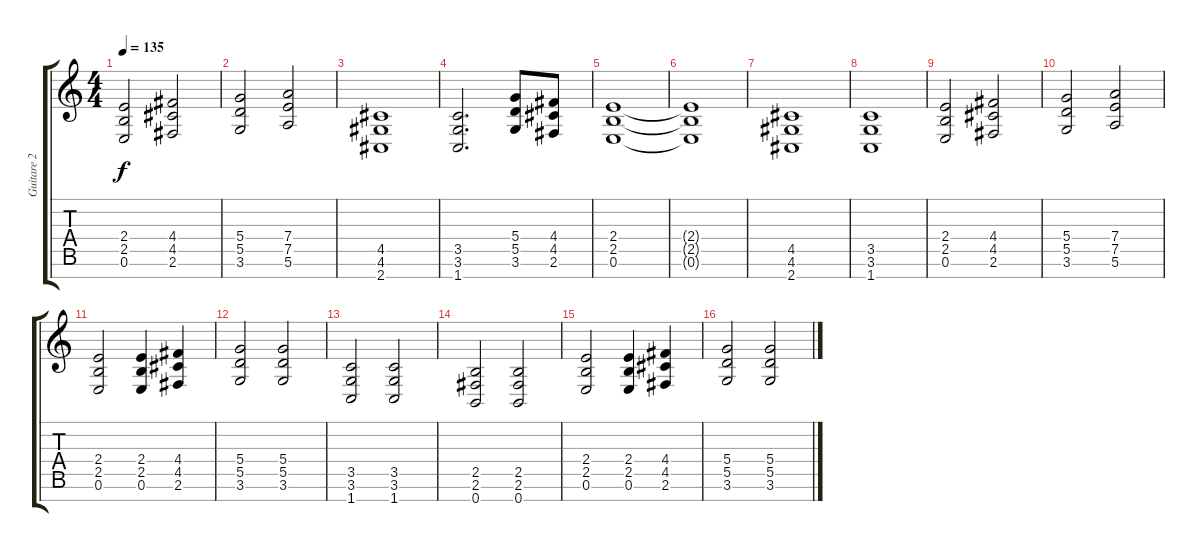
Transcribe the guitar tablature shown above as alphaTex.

\track ("Guitare 2" "Guitare 2") {instrument distortionguitar}
\staff {score tabs}
\tuning (E4 B3 G3 D3 A2 E2 B1) {hide}
\ts (4 4)
\tempo 135
\clef g2
\ks c
(2.4 2.5 0.6).2{dy f} (4.4 4.5 2.6).2 |
(5.4 5.5 3.6).2 (7.4 7.5 5.6).2 |
(4.5 4.6 2.7).1 |
(3.5 3.6 1.7).2{d} (5.4 5.5 3.6).8 (4.4 4.5 2.6).8 |
(2.4 2.5 0.6).1 |
(2.4{t} 2.5{t} 0.6{t}).1 |
(4.5 4.6 2.7).1 |
(3.5 3.6 1.7).1 |
(2.4 2.5 0.6).2 (4.4 4.5 2.6).2 |
(5.4 5.5 3.6).2 (7.4 7.5 5.6).2 |
(2.4 2.5 0.6).2 (2.4 2.5 0.6).4 (4.4 4.5 2.6).4 |
(5.4 5.5 3.6).2 (5.4 5.5 3.6).2 |
(3.5 3.6 1.7).2 (3.5 3.6 1.7).2 |
(2.5 2.6 0.7).2 (2.5 2.6 0.7).2 |
(2.4 2.5 0.6).2 (2.4 2.5 0.6).4 (4.4 4.5 2.6).4 |
(5.4 5.5 3.6).2 (5.4 5.5 3.6).2
